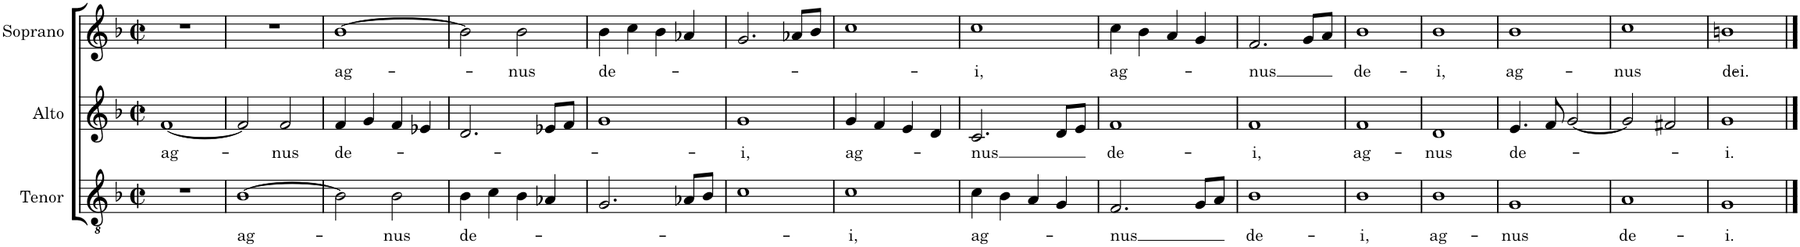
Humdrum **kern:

**kern	**text	**kern	**text	**kern	**text
*part3	*part3	*part2	*part2	*part1	*part1
*staff3	*staff3	*staff2	*staff2	*staff1	*staff1
*I"Tenor	*	*I"Alto	*	*I"Soprano	*
*I'T.	*	*I'A.	*	*I'S.	*
*clefGv2	*	*clefG2	*	*clefG2	*
*k[b-]	*	*k[b-]	*	*k[b-]	*
*M2/2	*	*M2/2	*	*M2/2	*
*met(c|)	*	*met(c|)	*	*met(c|)	*
=1	=1	=1	=1	=1	=1
!	!	!	!LO:LY:b	!	!
1r	.	[1f	ag-	1r	.
=2	=2	=2	=2	=2	=2
!	!LO:LY:b	!	!	!	!
[1B-	ag-	2f/]	.	1r	.
!	!	!	!LO:LY:b	!	!
.	.	2f/	nus	.	.
=3	=3	=3	=3	=3	=3
!	!	!	!LO:LY:b	!	!LO:LY:b
2B-\]	.	4f/	de-	[1b-	ag-
.	.	4g/	.	.	.
!	!LO:LY:b	!	!	!	!
2B-\	nus	4f/	.	.	.
.	.	4e-X/	.	.	.
=4	=4	=4	=4	=4	=4
!	!LO:LY:b	!	!	!	!
4B-\	de-	2.d/	.	2b-\]	.
4c\	.	.	.	.	.
!	!	!	!	!	!LO:LY:b
4B-\	.	.	.	2b-\	nus
4A-X/	.	8e-X/L	.	.	.
.	.	8f/J	.	.	.
=5	=5	=5	=5	=5	=5
!	!	!	!	!	!LO:LY:b
2.G/	.	1g	.	4b-\	de-
.	.	.	.	4cc\	.
.	.	.	.	4b-\	.
8A-X/L	.	.	.	4a-X/	.
8B-/J	.	.	.	.	.
=6	=6	=6	=6	=6	=6
!	!	!	!LO:LY:b	!	!
1c	.	1g	-i,	2.g/	.
.	.	.	.	8a-X/L	.
.	.	.	.	8b-/J	.
=7	=7	=7	=7	=7	=7
!	!LO:LY:b	!	!LO:LY:b	!	!
1c	-i,	4g/	ag-	1cc	.
.	.	4f/	.	.	.
.	.	4e/	.	.	.
.	.	4d/	.	.	.
=8	=8	=8	=8	=8	=8
!	!LO:LY:b	!	!LO:LY:b	!	!LO:LY:b
4c\	ag-	2.c/	-nus	1cc	-i,
4B-\	.	.	.	.	.
4A/	.	.	.	.	.
4G/	.	8d/L	.	.	.
.	.	8e/J	.	.	.
=9	=9	=9	=9	=9	=9
!	!LO:LY:b	!	!LO:LY:b	!	!LO:LY:b
2.F/	-nus	1f	de-	4cc\	ag-
.	.	.	.	4b-\	.
.	.	.	.	4a/	.
8G/L	.	.	.	4g/	.
8A/J	.	.	.	.	.
=10	=10	=10	=10	=10	=10
!	!LO:LY:b	!	!LO:LY:b	!	!LO:LY:b
1B-	de-	1f	-i,	2.f/	-nus
.	.	.	.	8g/L	.
.	.	.	.	8a/J	.
=11	=11	=11	=11	=11	=11
!	!LO:LY:b	!	!LO:LY:b	!	!LO:LY:b
1B-	-i,	1f	ag-	1b-	de-
=12	=12	=12	=12	=12	=12
!	!LO:LY:b	!	!LO:LY:b	!	!LO:LY:b
1B-	ag-	1d	-nus	1b-	-i,
=13	=13	=13	=13	=13	=13
!	!LO:LY:b	!	!LO:LY:b	!	!LO:LY:b
1G	-nus	4.e/	de-	1b-	ag-
.	.	8f/	.	.	.
.	.	[2g/	.	.	.
=14	=14	=14	=14	=14	=14
!	!LO:LY:b	!	!	!	!LO:LY:b
1A	de-	2g/]	.	1cc	-nus
.	.	2f#X/	.	.	.
=15	=15	=15	=15	=15	=15
!	!LO:LY:b	!	!LO:LY:b	!	!LO:LY:b
1G	-i.	1g	-i.	1bn	dei.-
==	==	==	==	==	==
*-	*-	*-	*-	*-	*-
